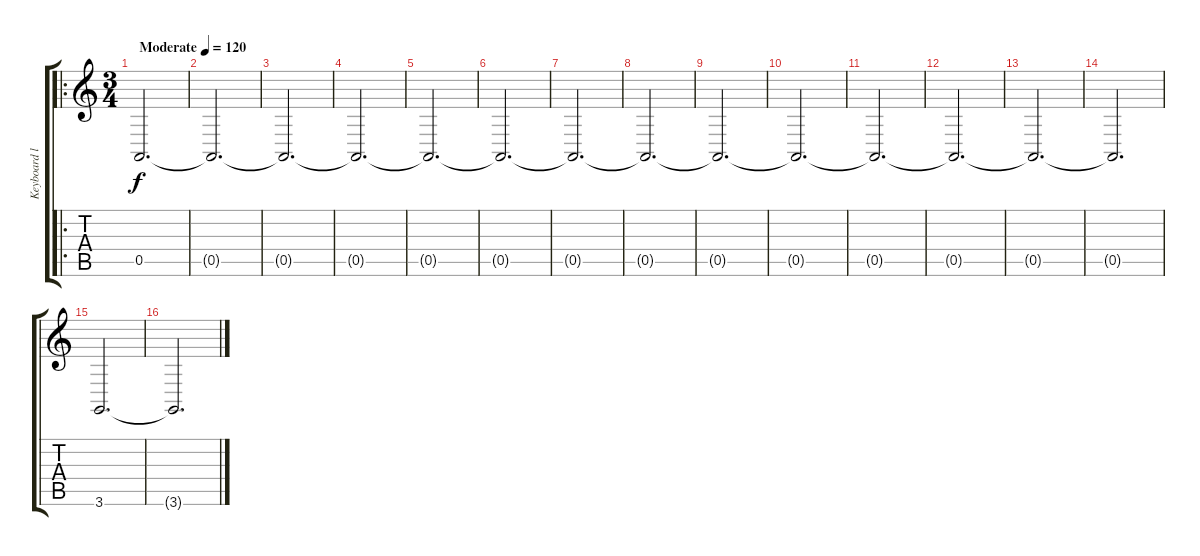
\track ("Keyboard left hand" "Keyboard l") {instrument stringensemble1}
\staff {score tabs}
\tuning (E4 B3 G3 D3 A2 E2) {hide}
\ro
\ts (3 4)
\tempo (120 "Moderate")
\clef g2
\ks c
0.5.2{d dy f instrument stringensemble1} |
0.5{t}.2{d} |
0.5{t}.2{d} |
0.5{t}.2{d} |
0.5{t}.2{d} |
0.5{t}.2{d} |
0.5{t}.2{d} |
0.5{t}.2{d} |
0.5{t}.2{d} |
0.5{t}.2{d} |
0.5{t}.2{d} |
0.5{t}.2{d} |
0.5{t}.2{d} |
0.5{t}.2{d} |
3.6.2{d} |
3.6{t}.2{d}
